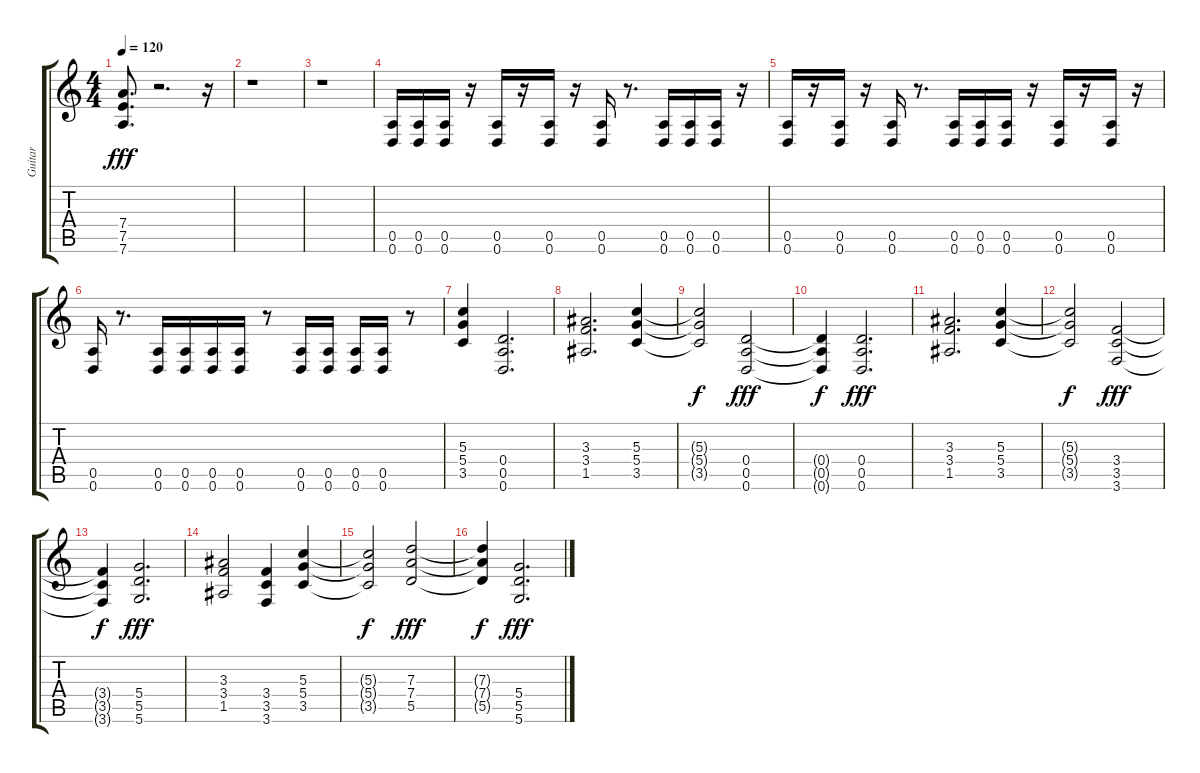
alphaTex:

\track ("Guitar" "Guitar") {instrument distortionguitar}
\staff {score tabs}
\tuning (E4 B3 G3 D3 A2 D2) {hide}
\ts (4 4)
\tempo 120
\clef g2
\ks c
(7.4 7.5 7.6).8{d dy fff} r.2{d} r.16 |
r.1 |
r.1 |
(0.5 0.6).16 (0.5 0.6).16 (0.5 0.6).16 r.16 (0.5 0.6).16 r.16 (0.5 0.6).16 r.16 (0.5 0.6).16 r.8{d} (0.5 0.6).16 (0.5 0.6).16 (0.5 0.6).16 r.16 |
(0.5 0.6).16 r.16 (0.5 0.6).16 r.16 (0.5 0.6).16 r.8{d} (0.5 0.6).16 (0.5 0.6).16 (0.5 0.6).16 r.16 (0.5 0.6).16 r.16 (0.5 0.6).16 r.16 |
(0.5 0.6).16 r.8{d} (0.5 0.6).16 (0.5 0.6).16 (0.5 0.6).16 (0.5 0.6).16 r.8 (0.5 0.6).16 (0.5 0.6).16 (0.5 0.6).16 (0.5 0.6).16 r.8 |
(5.3 5.4 3.5).4 (0.4 0.5 0.6).2{d} |
(3.3 3.4 1.5).2{d} (5.3 5.4 3.5).4 |
(5.3{t} 5.4{t} 3.5{t}).2{dy f} (0.4 0.5 0.6).2{dy fff} |
(0.4{t} 0.5{t} 0.6{t}).4{dy f} (0.4 0.5 0.6).2{d dy fff} |
(3.3 3.4 1.5).2{d} (5.3 5.4 3.5).4 |
(5.3{t} 5.4{t} 3.5{t}).2{dy f} (3.4 3.5 3.6).2{dy fff} |
(3.4{t} 3.5{t} 3.6{t}).4{dy f} (5.4 5.5 5.6).2{d dy fff} |
(3.3 3.4 1.5).2 (3.4 3.5 3.6).4 (5.3 5.4 3.5).4 |
(5.3{t} 5.4{t} 3.5{t}).2{dy f} (7.3 7.4 5.5).2{dy fff} |
(7.3{t} 7.4{t} 5.5{t}).4{dy f} (5.4 5.5 5.6).2{d dy fff}
